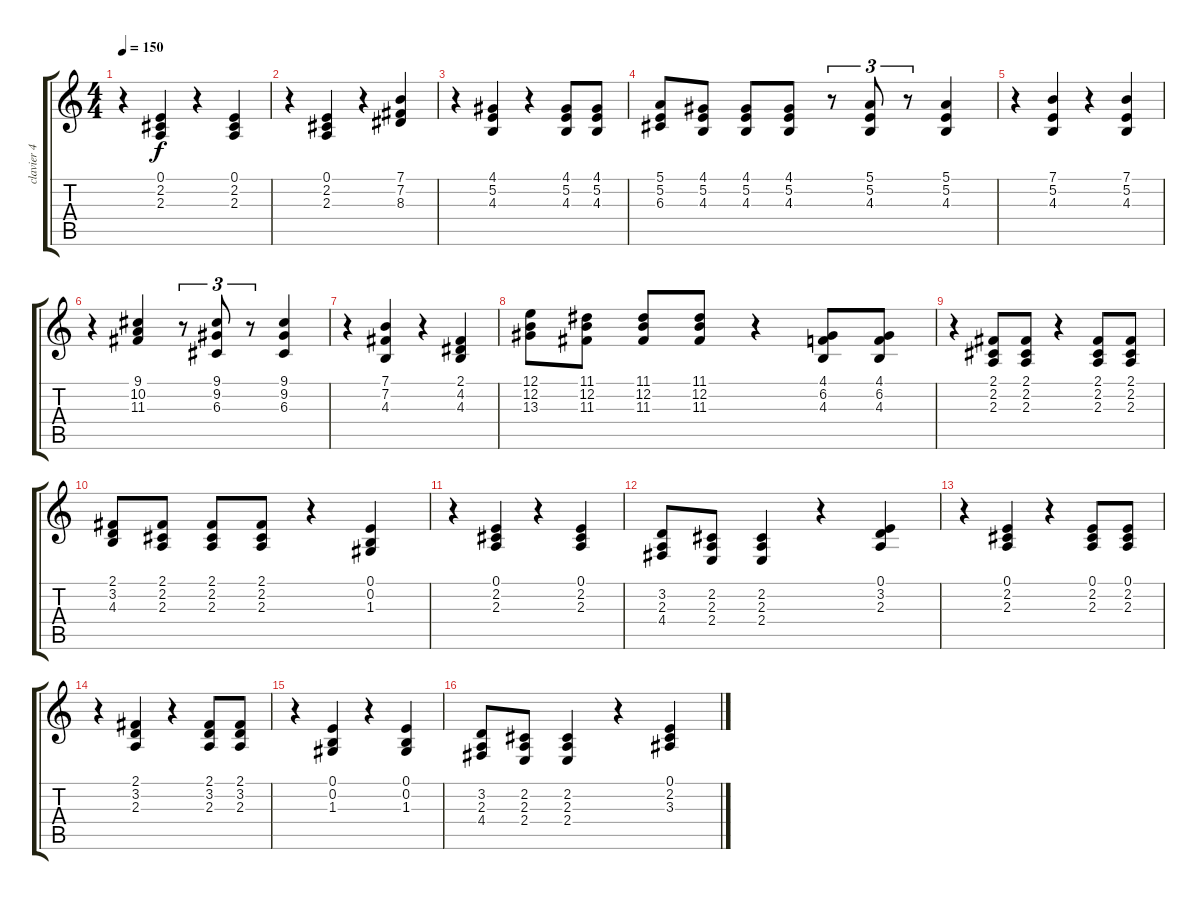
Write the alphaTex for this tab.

\track ("clavier 4" "clavier 4") {instrument acousticgrandpiano}
\staff {score tabs}
\tuning (E4 B3 G3 D3 A2 E2) {hide}
\ts (4 4)
\tempo 150
\clef g2
\ks c
r.4{dy f} (0.1 2.2 2.3).4 r.4 (0.1 2.2 2.3).4 |
r.4 (0.1 2.2 2.3).4 r.4 (7.1 7.2 8.3).4 |
r.4 (4.1 5.2 4.3).4 r.4 (4.1 5.2 4.3).8 (4.1 5.2 4.3).8 |
(5.1 5.2 6.3).8 (4.1 5.2 4.3).8 (4.1 5.2 4.3).8 (4.1 5.2 4.3).8 r.8{tu (3 2)} (5.1 5.2 4.3).8{tu (3 2)} r.8{tu (3 2)} (5.1 5.2 4.3).4 |
r.4 (7.1 5.2 4.3).4 r.4 (7.1 5.2 4.3).4 |
r.4 (9.1 10.2 11.3).4 r.8{tu (3 2)} (9.1 9.2 6.3).8{tu (3 2)} r.8{tu (3 2)} (9.1 9.2 6.3).4 |
r.4 (7.1 7.2 4.3).4 r.4 (2.1 4.2 4.3).4 |
(12.1 12.2 13.3).8 (11.1 12.2 11.3).8 (11.1 12.2 11.3).8 (11.1 12.2 11.3).8 r.4 (4.1 6.2 4.3).8 (4.1 6.2 4.3).8 |
r.4 (2.1 2.2 2.3).8 (2.1 2.2 2.3).8 r.4 (2.1 2.2 2.3).8 (2.1 2.2 2.3).8 |
(2.1 3.2 4.3).8 (2.1 2.2 2.3).8 (2.1 2.2 2.3).8 (2.1 2.2 2.3).8 r.4 (0.1 0.2 1.3).4 |
r.4 (0.1 2.2 2.3).4 r.4 (0.1 2.2 2.3).4 |
(3.2 2.3 4.4).8 (2.2 2.3 2.4).8 (2.2 2.3 2.4).4 r.4 (0.1 3.2 2.3).4 |
r.4 (0.1 2.2 2.3).4 r.4 (0.1 2.2 2.3).8 (0.1 2.2 2.3).8 |
r.4 (2.1 3.2 2.3).4 r.4 (2.1 3.2 2.3).8 (2.1 3.2 2.3).8 |
r.4 (0.1 0.2 1.3).4 r.4 (0.1 0.2 1.3).4 |
(3.2 2.3 4.4).8 (2.2 2.3 2.4).8 (2.2 2.3 2.4).4 r.4 (0.1 2.2 3.3).4
